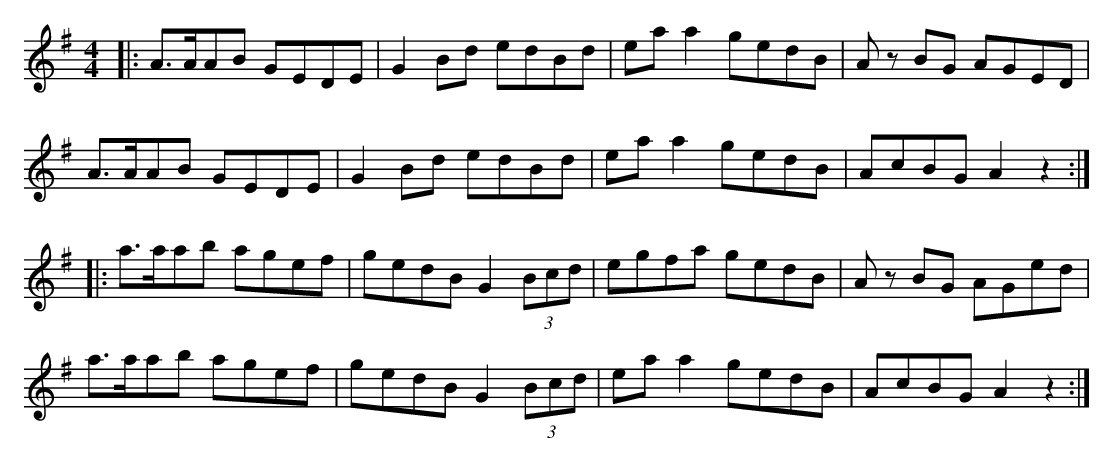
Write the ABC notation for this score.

X:1
M:4/4
K:Ador
|:A>AAB GEDE|G2 Bd edBd|ea a2 gedB|A z BG AGED|
A>AAB GEDE|G2 Bd edBd|ea a2 gedB|AcBG A2 z2:|
|:a>aab agef|gedB G2 (3Bcd|egfa gedB|A z BG AGed|
a>aab agef|gedB G2 (3Bcd|ea a2 gedB|AcBG A2 z2:|
